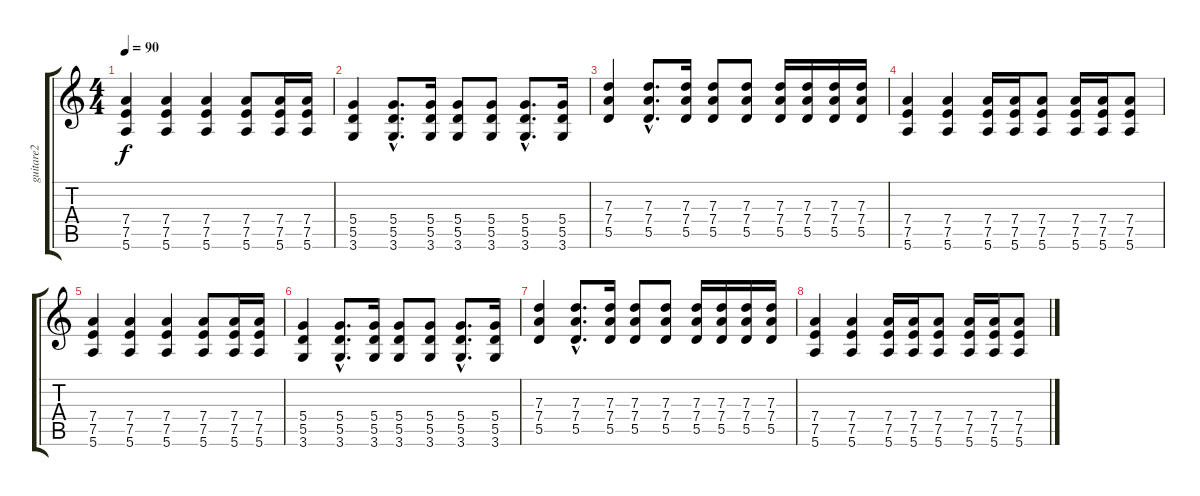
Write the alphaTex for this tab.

\track ("guitare2" "guitare2") {instrument overdrivenguitar}
\staff {score tabs}
\tuning (E4 B3 G3 D3 A2 E2) {hide}
\ts (4 4)
\tempo 90
\clef g2
\ks c
(7.4 7.5 5.6).4{dy f} (7.4 7.5 5.6).4 (7.4 7.5 5.6).4 (7.4 7.5 5.6).8 (7.4 7.5 5.6).16 (7.4 7.5 5.6).16 |
(5.4 5.5 3.6).4 (5.4{hac} 5.5{hac} 3.6{hac}).8{d} (5.4 5.5 3.6).16 (5.4 5.5 3.6).8 (5.4 5.5 3.6).8 (5.4{hac} 5.5{hac} 3.6{hac}).8{d} (5.4 5.5 3.6).16 |
(7.3 7.4 5.5).4 (7.3{hac} 7.4{hac} 5.5{hac}).8{d} (7.3 7.4 5.5).16 (7.3 7.4 5.5).8 (7.3 7.4 5.5).8 (7.3 7.4 5.5).16 (7.3 7.4 5.5).16 (7.3 7.4 5.5).16 (7.3 7.4 5.5).16 |
(7.4 7.5 5.6).4 (7.4 7.5 5.6).4 (7.4 7.5 5.6).16 (7.4 7.5 5.6).16 (7.4 7.5 5.6).8 (7.4 7.5 5.6).16 (7.4 7.5 5.6).16 (7.4 7.5 5.6).8 |
(7.4 7.5 5.6).4 (7.4 7.5 5.6).4 (7.4 7.5 5.6).4 (7.4 7.5 5.6).8 (7.4 7.5 5.6).16 (7.4 7.5 5.6).16 |
(5.4 5.5 3.6).4 (5.4{hac} 5.5{hac} 3.6{hac}).8{d} (5.4 5.5 3.6).16 (5.4 5.5 3.6).8 (5.4 5.5 3.6).8 (5.4{hac} 5.5{hac} 3.6{hac}).8{d} (5.4 5.5 3.6).16 |
(7.3 7.4 5.5).4 (7.3{hac} 7.4{hac} 5.5{hac}).8{d} (7.3 7.4 5.5).16 (7.3 7.4 5.5).8 (7.3 7.4 5.5).8 (7.3 7.4 5.5).16 (7.3 7.4 5.5).16 (7.3 7.4 5.5).16 (7.3 7.4 5.5).16 |
(7.4 7.5 5.6).4 (7.4 7.5 5.6).4 (7.4 7.5 5.6).16 (7.4 7.5 5.6).16 (7.4 7.5 5.6).8 (7.4 7.5 5.6).16 (7.4 7.5 5.6).16 (7.4 7.5 5.6).8
